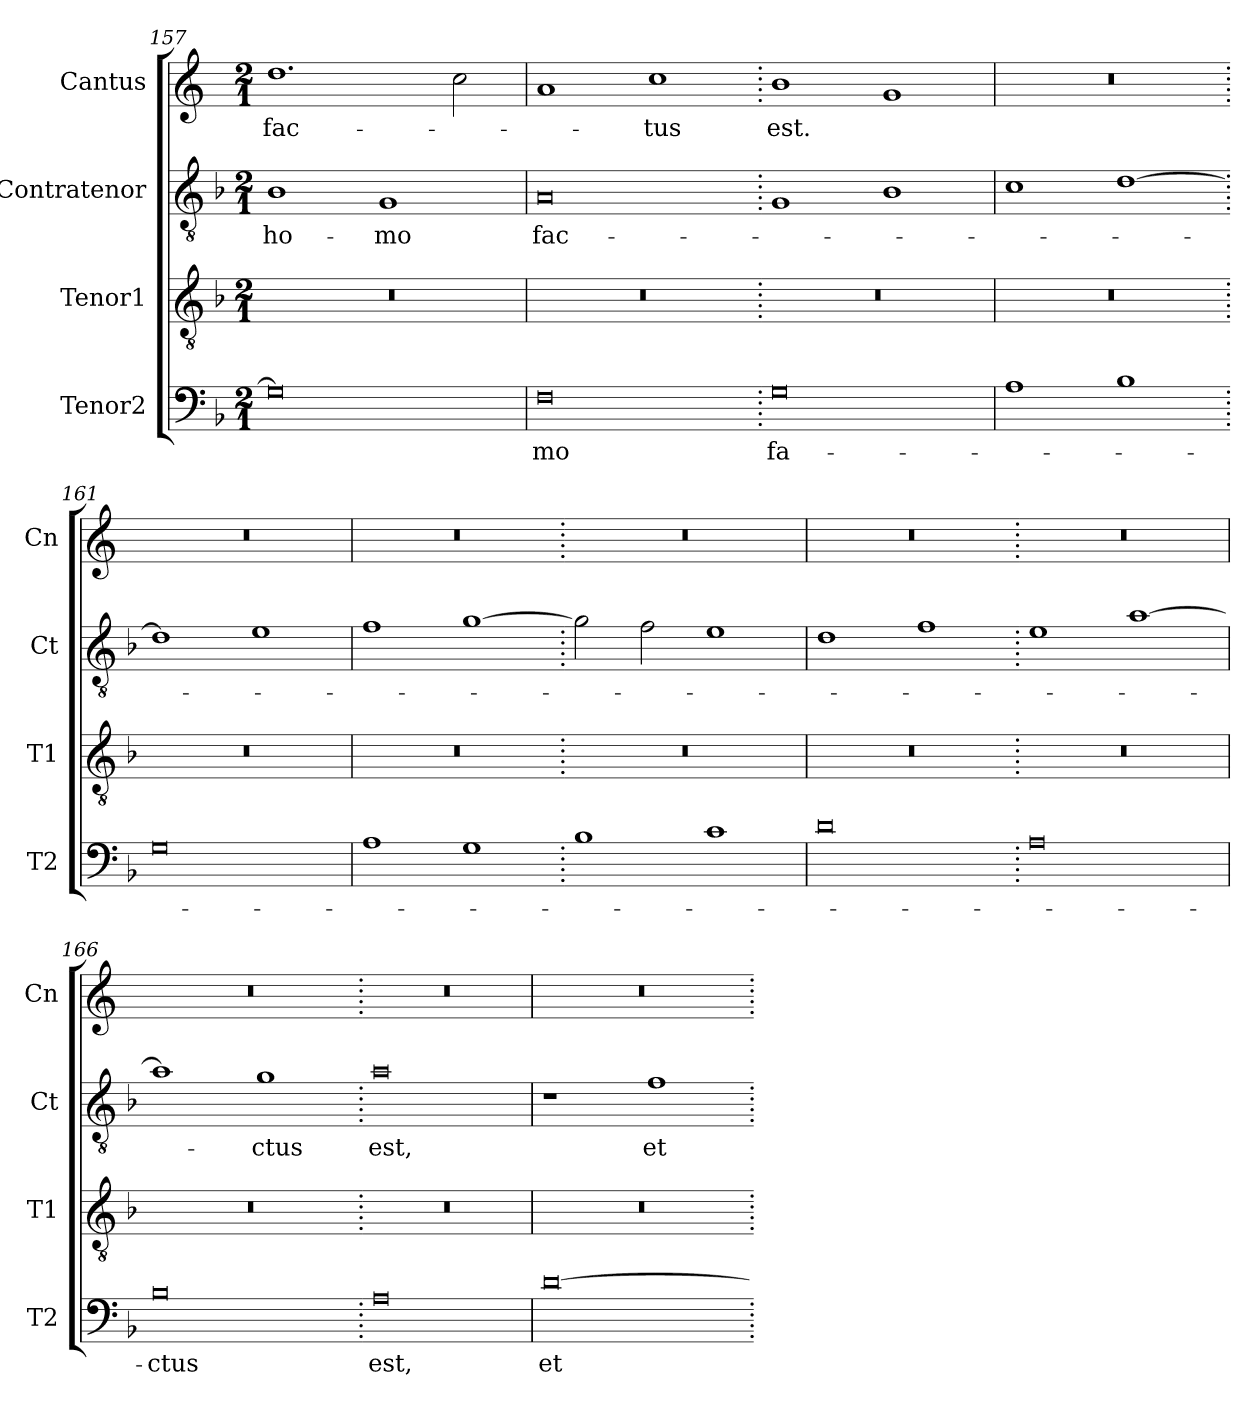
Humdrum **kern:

**kern	**text	**kern	**kern	**text	**kern	**text
*part4	*part4	*part3	*part2	*part2	*part1	*part1
*staff4	*staff4	*staff3	*staff2	*staff2	*staff1	*staff1
*I"Tenor2	*	*I"Tenor1	*I"Contratenor	*	*I"Cantus	*
*I'T2	*	*I'T1	*I'Ct	*	*I'Cn	*
*clefF4	*	*clefGv2	*clefGv2	*	*clefG2	*
*k[b-]	*	*k[b-]	*k[b-]	*	*k[]	*
*M2/1	*	*M2/1	*M2/1	*	*M2/1	*
=157	=157	=157	=157	=157	=157	=157
0G]	.	0r	1B-	ho-	1.dd	fac-
.	.	.	1G	-mo	.	.
.	.	.	.	.	2cc\	.
=158	=158	=158	=158	=158	=158	=158
0F	-mo	0r	0A	fac-	1a	.
.	.	.	.	.	1cc	-tus
=159.	=159.	=159.	=159.	=159.	=159.	=159.
0G	fa-	0r	1G	.	1b	est.
.	.	.	1B-	.	1g	.
=160	=160	=160	=160	=160	=160	=160
1A	.	0r	1c	.	0r	.
1B-	.	.	[1d	.	.	.
=161.	=161.	=161.	=161.	=161.	=161.	=161.
0G	.	0r	1d]	.	0r	.
.	.	.	1e	.	.	.
=162	=162	=162	=162	=162	=162	=162
1A	.	0r	1f	.	0r	.
1G	.	.	[1g	.	.	.
=163.	=163.	=163.	=163.	=163.	=163.	=163.
1B-	.	0r	2g\]	.	0r	.
.	.	.	2f\	.	.	.
1c	.	.	1e	.	.	.
=164	=164	=164	=164	=164	=164	=164
0d	.	0r	1d	.	0r	.
.	.	.	1f	.	.	.
=165.	=165.	=165.	=165.	=165.	=165.	=165.
0A	.	0r	1e	.	0r	.
.	.	.	[1a	.	.	.
=166	=166	=166	=166	=166	=166	=166
0B-	-ctus	0r	1a]	.	0r	.
.	.	.	1g	-ctus	.	.
=167.	=167.	=167.	=167.	=167.	=167.	=167.
0A	est,	0r	0a	est,	0r	.
=168	=168	=168	=168	=168	=168	=168
[0d	et	0r	1r	.	0r	.
.	.	.	1f	et	.	.
=.	=.	=.	=.	=.	=.	=.
*-	*-	*-	*-	*-	*-	*-
